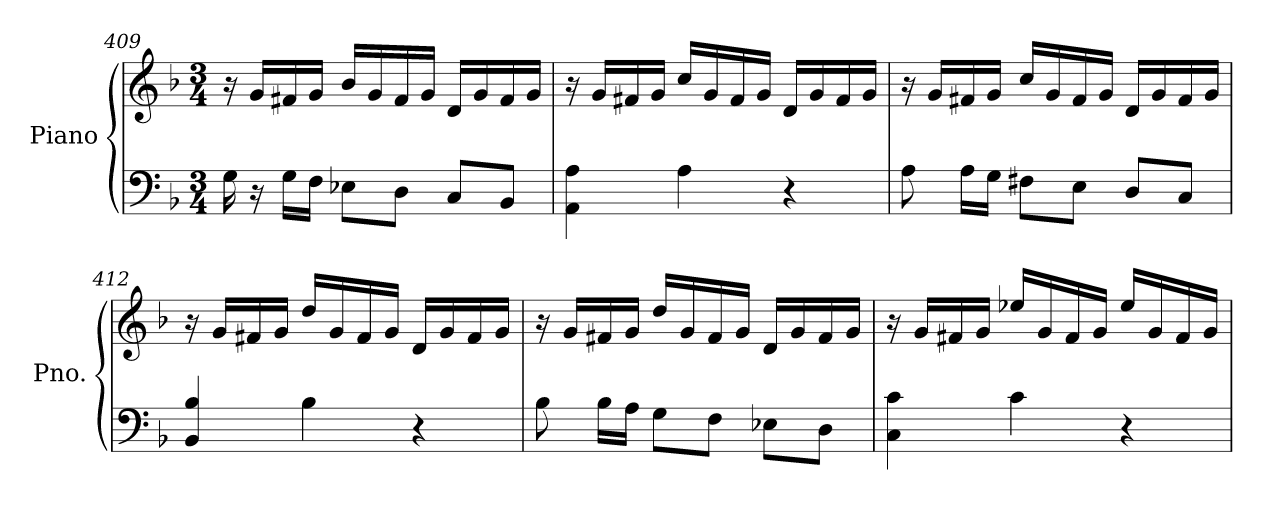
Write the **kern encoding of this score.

**kern	**kern
*part1	*part1
*staff2	*staff1
*I"Piano	*
*I'Pno.	*
*clefF4	*clefG2
*k[b-]	*k[b-]
*M3/4	*M3/4
=409	=409
16G\	16r
16r	16g/LL
16G\LL	16f#X/
16F\JJ	16g/JJ
8E-X\L	16b-/LL
.	16g/
8D\J	16f#/
.	16g/JJ
8C/L	16d/LL
.	16g/
8BB-/J	16f#/
.	16g/JJ
=410	=410
4AA\ 4A\	16r
.	16g/LL
.	16f#X/
.	16g/JJ
4A\	16cc/LL
.	16g/
.	16f#/
.	16g/JJ
4r	16d/LL
.	16g/
.	16f#/
.	16g/JJ
=411	=411
8A\	16r
.	16g/LL
16A\LL	16f#X/
16G\JJ	16g/JJ
8F#X\L	16cc/LL
.	16g/
8E\J	16f#/
.	16g/JJ
8D/L	16d/LL
.	16g/
8C/J	16f#/
.	16g/JJ
=412	=412
4BB-/ 4B-/	16r
.	16g/LL
.	16f#X/
.	16g/JJ
4B-\	16dd/LL
.	16g/
.	16f#/
.	16g/JJ
4r	16d/LL
.	16g/
.	16f#/
.	16g/JJ
=413	=413
8B-\	16r
.	16g/LL
16B-\LL	16f#X/
16A\JJ	16g/JJ
8G\L	16dd/LL
.	16g/
8F\J	16f#/
.	16g/JJ
8E-X\L	16d/LL
.	16g/
8D\J	16f#/
.	16g/JJ
=414	=414
4C\ 4c\	16r
.	16g/LL
.	16f#X/
.	16g/JJ
4c\	16ee-X/LL
.	16g/
.	16f#/
.	16g/JJ
4r	16ee-/LL
.	16g/
.	16f#/
.	16g/JJ
=	=
*-	*-
